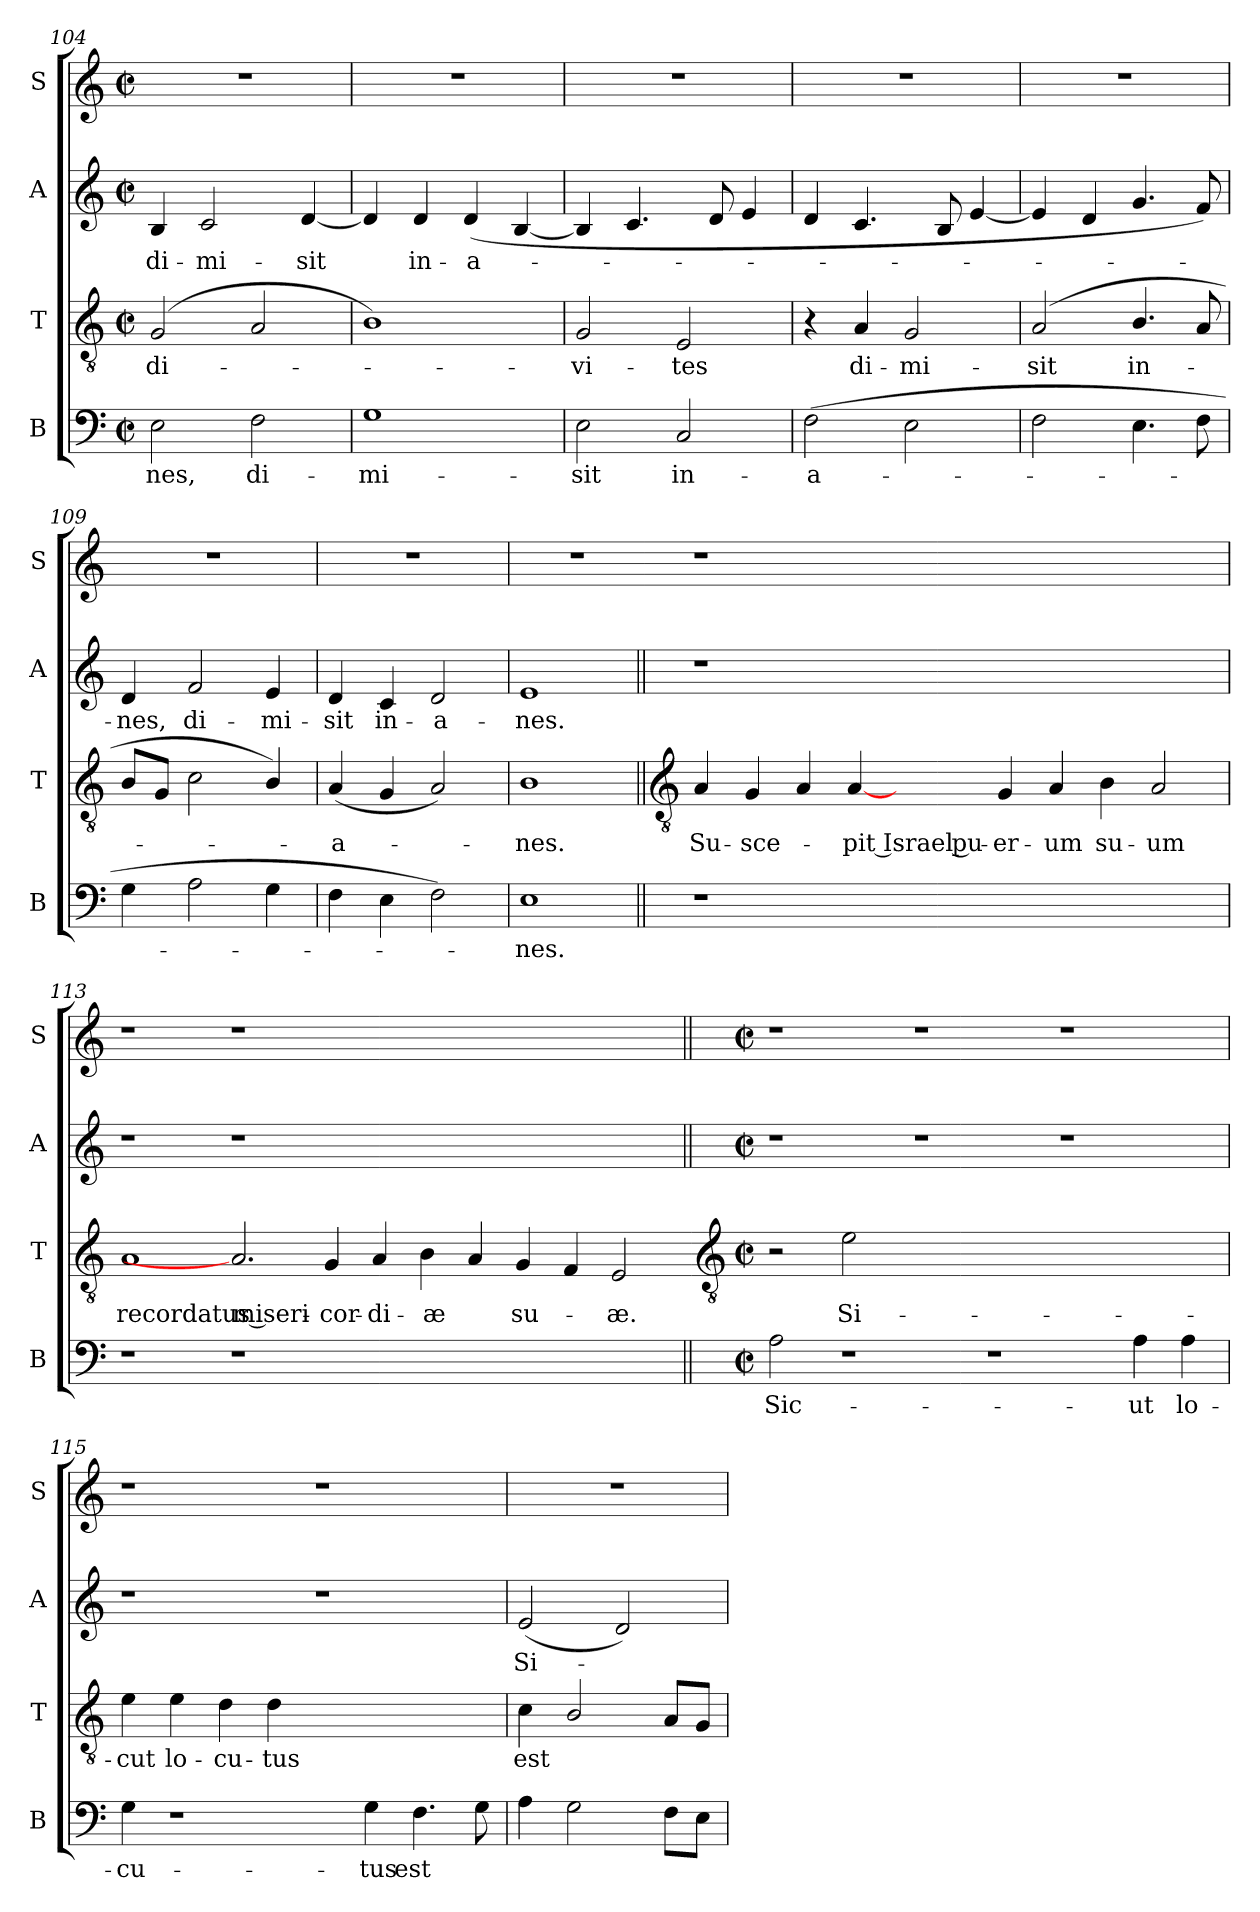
**kern	**text	**kern	**text	**kern	**text	**kern
*part4	*part4	*part3	*part3	*part2	*part2	*part1
*staff4	*staff4	*staff3	*staff3	*staff2	*staff2	*staff1
*I"B	*	*I"T	*	*I"A	*	*I"S
*I'B	*	*I'T	*	*I'A	*	*I'S
*clefF4	*	*clefGv2	*	*clefG2	*	*clefG2
*k[]	*	*k[]	*	*k[]	*	*k[]
*C:	*	*C:	*	*C:	*	*C:
*M2/2	*	*M2/2	*	*M2/2	*	*M2/2
*met(c|)	*	*met(c|)	*	*met(c|)	*	*met(c|)
=104	=104	=104	=104	=104	=104	=104
!	!LO:LY:b	!	!LO:LY:b	!	!LO:LY:b	!
2E	nes,	(<2G	di-	4B	di-	1r
!	!	!	!	!	!LO:LY:b	!
.	.	.	.	2c	-mi-	.
!	!LO:LY:b	!	!	!	!	!
2F	di-	2A	.	.	.	.
!	!	!	!	!	!LO:LY:b	!
.	.	.	.	[4d	-sit	.
=105	=105	=105	=105	=105	=105	=105
!	!LO:LY:b	!	!	!	!	!
1G	-mi-	1B)	.	4d]	.	1r
!	!	!	!	!	!LO:LY:b	!
.	.	.	.	4d	in-	.
!	!	!	!	!	!LO:LY:b	!
.	.	.	.	(<4d	-a-	.
.	.	.	.	[4B	.	.
=106	=106	=106	=106	=106	=106	=106
!	!LO:LY:b	!	!LO:LY:b	!	!	!
2E	-sit	2G	vi-	4B]	.	1r
.	.	.	.	4.c	.	.
!	!LO:LY:b	!	!LO:LY:b	!	!	!
2C	in-	2E	-tes	.	.	.
.	.	.	.	8d	.	.
.	.	.	.	4e	.	.
=107	=107	=107	=107	=107	=107	=107
!	!LO:LY:b	!	!	!	!	!
(>2F	-a-	4r	.	4d	.	1r
!	!	!	!LO:LY:b	!	!	!
.	.	4A	di-	4.c	.	.
!	!	!	!LO:LY:b	!	!	!
2E	.	2G	-mi-	.	.	.
.	.	.	.	8B	.	.
.	.	.	.	[4e	.	.
=108	=108	=108	=108	=108	=108	=108
!	!	!	!LO:LY:b	!	!	!
2F	.	(<2A	-sit	4e]	.	1r
.	.	.	.	4d	.	.
!	!	!	!LO:LY:b	!	!	!
4.E	.	4.B/	in-	4.g	.	.
8F	.	8A	.	8f)	.	.
=109	=109	=109	=109	=109	=109	=109
!	!	!	!	!	!LO:LY:b	!
4G	.	8BL	.	4d	nes,	1r
.	.	8GJ	.	.	.	.
!	!	!	!	!	!LO:LY:b	!
2A	.	2c	.	2f	di-	.
!	!	!	!	!	!LO:LY:b	!
4G	.	4B/)	.	4e	-mi-	.
=110	=110	=110	=110	=110	=110	=110
!	!	!	!LO:LY:b	!	!LO:LY:b	!
4F	.	(<4A	a-	4d	-sit	1r
!	!	!	!	!	!LO:LY:b	!
4E	.	4G	.	4c	in-	.
!	!	!	!	!	!LO:LY:b	!
2F)	.	2A)	.	2d	-a-	.
=111	=111	=111	=111	=111	=111	=111
!	!LO:LY:b	!	!LO:LY:b	!	!LO:LY:b	!
1E	nes.	1B	nes.	1e	-nes.	1r
!!LO:LB:g=z
=112||	=112	=112||	=112	=112||	=112	=112
*	*	*clefGv2	*	*	*	*
!	!	!	!LO:LY:b	!	!	!
1r	.	4A	Su-	1r	.	1r
!	!	!	!LO:LY:b	!	!	!
.	.	4G	-sce-	.	.	.
.	.	4A	.	.	.	.
!	!	!	!LO:LY:b	!	!	!
.	.	[4A	pit Israel pu-	.	.	.
0ryy	.	2.ryy	.	0ryy	.	0ryy
!	!	!	!LO:LY:b	!	!	!
.	.	4G	-er-	.	.	.
!	!	!	!LO:LY:b	!	!	!
.	.	4A	-um	.	.	.
!	!	!	!LO:LY:b	!	!	!
.	.	4B	su-	.	.	.
!	!	!	!LO:LY:b	!	!	!
.	.	2A	-um	.	.	.
=113	=113	=113	=113	=113	=113	=113
!	!	!	!LO:LY:b	!	!	!
1r	.	1A	recordatus miseri-	1r	.	1r
1r	.	2.A]	.	1r	.	1r
!	!	!	!LO:LY:b	!	!	!
.	.	4G	-cor-	.	.	.
!	!	!	!LO:LY:b	!	!	!
1..ryy	.	4A	-di-	1..ryy	.	1..ryy
!	!	!	!LO:LY:b	!	!	!
.	.	4B	-æ	.	.	.
.	.	4A	.	.	.	.
!	!	!	!LO:LY:b	!	!	!
.	.	4G	su-	.	.	.
.	.	4F	.	.	.	.
!	!	!	!LO:LY:b	!	!	!
.	.	2E	æ.	.	.	.
!!LO:LB:g=z
=114||	=114||	=114-	=114||	=114||	=114||	=114||
*	*	*clefGv2	*	*	*	*
*k[]	*	*	*	*k[]	*	*k[]
*C:	*	*	*	*C:	*	*C:
*M2/2	*	*M2/2	*	*M2/2	*	*M2/2
*met(c|)	*	*met(c|)	*	*met(c|)	*	*met(c|)
!	!LO:LY:b	!	!	!	!	!
2A	Sic-	2r	.	1r	.	1r
!	!	!	!LO:LY:b	!	!	!
1r	.	2e	Si-	.	.	.
.	.	0ryy	.	1r	.	1r
1r	.	.	.	.	.	.
.	.	.	.	1r	.	1r
!	!LO:LY:b	!	!	!	!	!
4A	-ut	.	.	.	.	.
!	!LO:LY:b	!	!	!	!	!
4A	lo-	.	.	.	.	.
=115	=115	=115	=115	=115	=115	=115
!	!LO:LY:b	!	!LO:LY:b	!	!	!
4G	-cu-	4e	-cut	1r	.	1r
!	!	!	!LO:LY:b	!	!	!
1r	.	4e	lo-	.	.	.
!	!	!	!LO:LY:b	!	!	!
.	.	4d	-cu-	.	.	.
!	!	!	!LO:LY:b	!	!	!
.	.	4d	-tus	.	.	.
.	.	1ryy	.	1r	.	1r
!	!LO:LY:b	!	!	!	!	!
4G	-tus	.	.	.	.	.
!	!LO:LY:b	!	!	!	!	!
4.F	est	.	.	.	.	.
8G	.	.	.	.	.	.
=116	=116	=116	=116	=116	=116	=116
!	!	!	!LO:LY:b	!	!LO:LY:b	!
4A	.	4c	est	(<2e	Si-	1r
2G	.	2B/	.	.	.	.
.	.	.	.	2d)	.	.
8FL	.	8AL	.	.	.	.
8EJ	.	8GJ	.	.	.	.
=	=	=	=	=	=	=
*-	*-	*-	*-	*-	*-	*-
